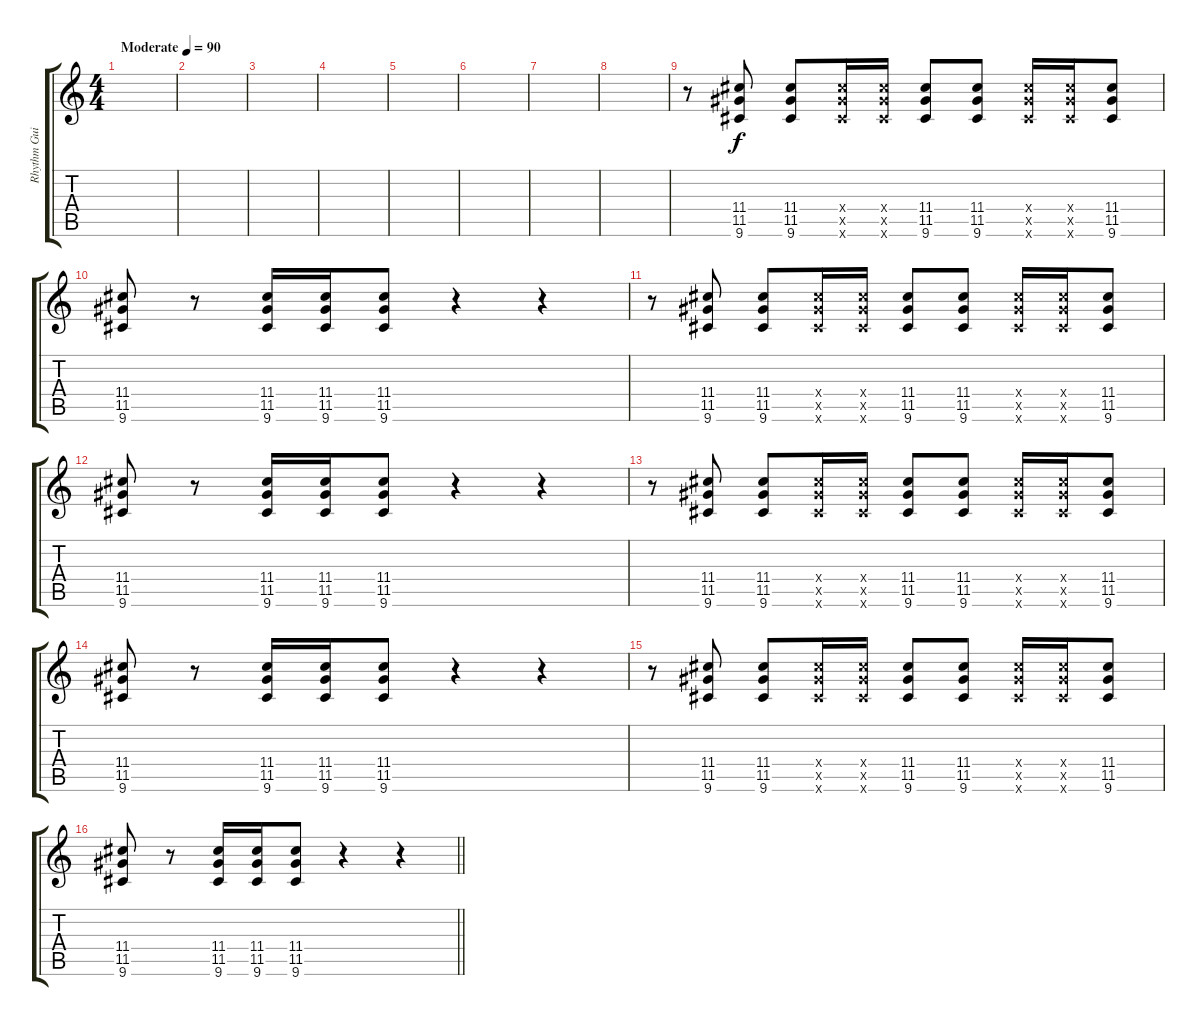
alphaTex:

\track ("Rhythm Guitar" "Rhythm Gui") {instrument overdrivenguitar}
\staff {score tabs}
\tuning (E4 B3 G3 D3 A2 E2) {hide}
\ts (4 4)
\tempo (90 "Moderate")
\clef g2
\ks c
|
|
|
|
|
|
|
|
r.8 (11.4 11.5 9.6).8 (11.4 11.5 9.6).8 (11.4{x} 11.5{x} 9.6{x}).16 (11.4{x} 11.5{x} 9.6{x}).16 (11.4 11.5 9.6).8 (11.4 11.5 9.6).8 (11.4{x} 11.5{x} 9.6{x}).16 (11.4{x} 11.5{x} 9.6{x}).16 (11.4 11.5 9.6).8 |
(11.4 11.5 9.6).8 r.8 (11.4 11.5 9.6).16 (11.4 11.5 9.6).16 (11.4 11.5 9.6).8 r.4 r.4 |
r.8 (11.4 11.5 9.6).8 (11.4 11.5 9.6).8 (11.4{x} 11.5{x} 9.6{x}).16 (11.4{x} 11.5{x} 9.6{x}).16 (11.4 11.5 9.6).8 (11.4 11.5 9.6).8 (11.4{x} 11.5{x} 9.6{x}).16 (11.4{x} 11.5{x} 9.6{x}).16 (11.4 11.5 9.6).8 |
(11.4 11.5 9.6).8 r.8 (11.4 11.5 9.6).16 (11.4 11.5 9.6).16 (11.4 11.5 9.6).8 r.4 r.4 |
r.8 (11.4 11.5 9.6).8 (11.4 11.5 9.6).8 (11.4{x} 11.5{x} 9.6{x}).16 (11.4{x} 11.5{x} 9.6{x}).16 (11.4 11.5 9.6).8 (11.4 11.5 9.6).8 (11.4{x} 11.5{x} 9.6{x}).16 (11.4{x} 11.5{x} 9.6{x}).16 (11.4 11.5 9.6).8 |
(11.4 11.5 9.6).8 r.8 (11.4 11.5 9.6).16 (11.4 11.5 9.6).16 (11.4 11.5 9.6).8 r.4 r.4 |
r.8 (11.4 11.5 9.6).8 (11.4 11.5 9.6).8 (11.4{x} 11.5{x} 9.6{x}).16 (11.4{x} 11.5{x} 9.6{x}).16 (11.4 11.5 9.6).8 (11.4 11.5 9.6).8 (11.4{x} 11.5{x} 9.6{x}).16 (11.4{x} 11.5{x} 9.6{x}).16 (11.4 11.5 9.6).8 |
\barLineRight lightlight
(11.4 11.5 9.6).8 r.8 (11.4 11.5 9.6).16 (11.4 11.5 9.6).16 (11.4 11.5 9.6).8 r.4 r.4
